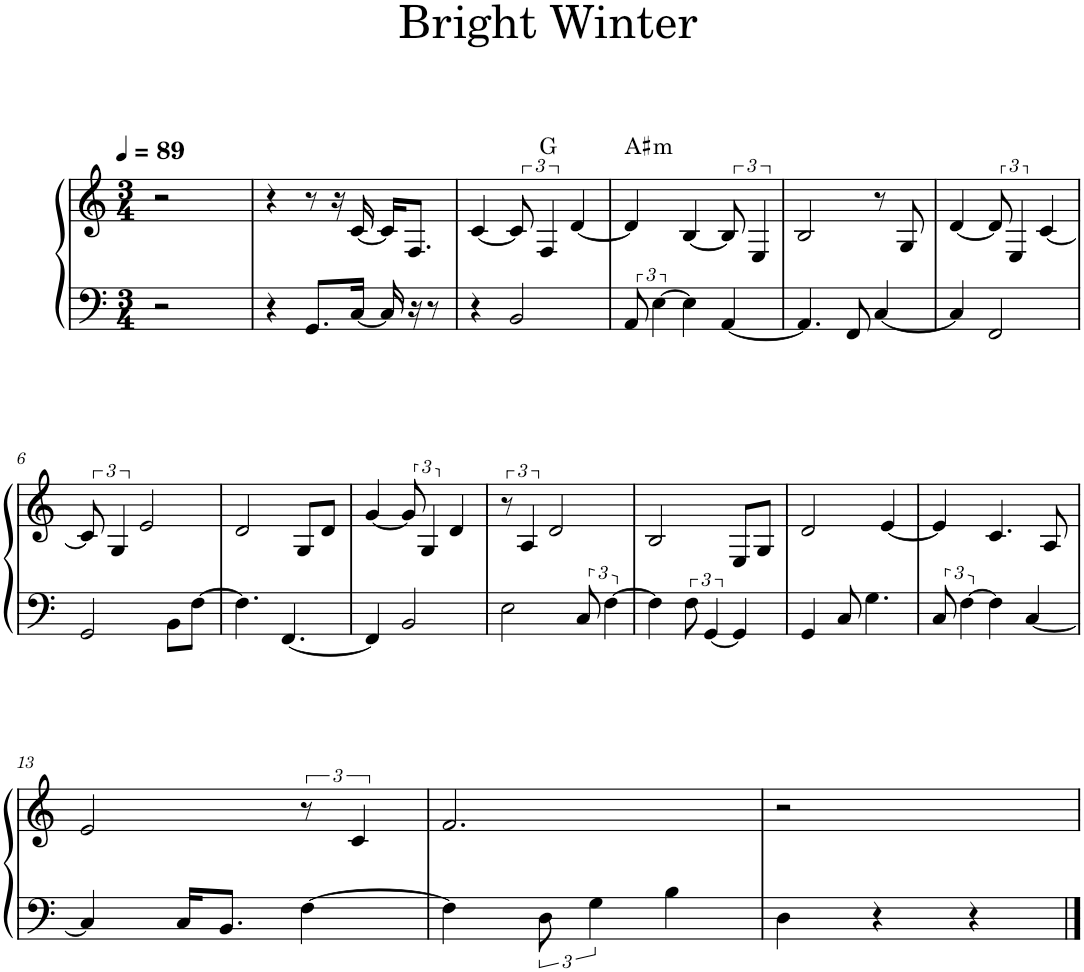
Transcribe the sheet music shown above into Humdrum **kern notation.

**kern	**kern	**harte
*part1	*part1	*part1
*staff2	*staff1	*
*I"Piano	*	*
*I'Pno	*	*
*clefF4	*clefG2	*
*k[]	*k[]	*
*M3/4	*M3/4	*
*MM89	*MM89	*
=	=	=
2r	2r	.
4ryy	4ryy	.
=1	=1	=1
4r	4r	.
8.GG/L	8r	.
.	16r	.
[16C/Jk	[16c/	.
16C/]	16c/KL]	.
16r	8.F/J	.
8r	.	.
=2	=2	=2
4r	[4c/	.
2BB/	12c/]	.
.	6F/	G:maj
.	[4d/	.
=3	=3	=3
!	!	!LO:H:kt=m
12AA/	4d/]	A#:min
[6E\	.	.
4E\]	[4B/	.
[4AA/	12B/]	.
.	6En/	.
=4	=4	=4
4.AA/]	2B/	.
8FF/	.	.
[4C/	8r	.
.	8G/	.
=5	=5	=5
4C/]	[4d/	.
2FF/	12d/]	.
.	6E/	.
.	[4c/	.
!!LO:LB:g=z
=6	=6	=6
2GG/	12c/]	.
.	6G/	.
.	2e/	.
8BB\L	.	.
[8F\J	.	.
=7	=7	=7
4.F\]	2d/	.
[4.FF/	.	.
.	8G/L	.
.	8d/J	.
=8	=8	=8
4FF/]	[4g/	.
2BB/	12g/]	.
.	6G/	.
.	4d/	.
=9	=9	=9
2E\	12r	.
.	6A/	.
.	2d/	.
12C/	.	.
[6F\	.	.
=10	=10	=10
4F\]	2B/	.
12F\	.	.
[6GG/	.	.
4GG/]	8E/L	.
.	8G/J	.
=11	=11	=11
4GG/	2d/	.
8C/	.	.
4.G\	.	.
.	[4e/	.
=12	=12	=12
12C/	4e/]	.
[6F\	.	.
4F\]	4.c/	.
[4C/	.	.
.	8A/	.
!!LO:LB:g=z
=13	=13	=13
4C/]	2e/	.
16C/KL	.	.
8.BB/J	.	.
[4F\	12r	.
.	6c/	.
=14	=14	=14
4F\]	2.f/	.
12D\	.	.
6G\	.	.
4B\	.	.
=15	=15	=15
4D\	2r	.
4r	.	.
4r	4ryy	.
=	=	=
*-	*-	*-
